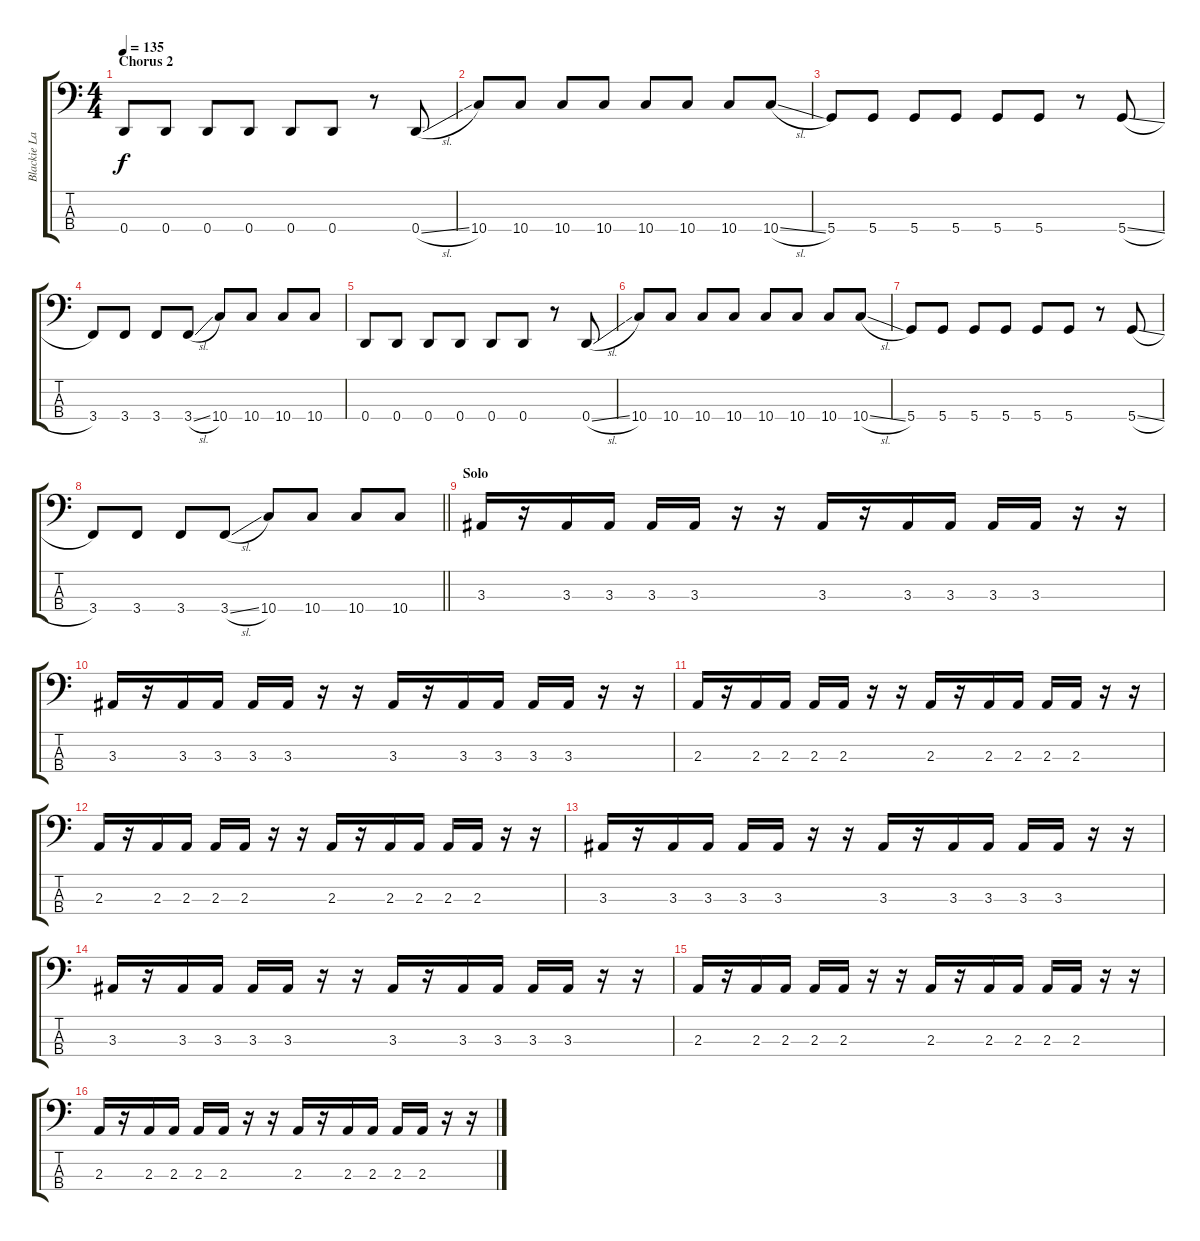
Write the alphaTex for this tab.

\track ("Blackie Lawless Bass" "Blackie La") {instrument electricbasspick}
\staff {score tabs}
\tuning (F2 C2 G1 D1) {hide}
\ts (4 4)
\section ("" "Chorus 2")
\tempo 135
\clef f4
\ks c
0.4.8{dy f} 0.4.8 0.4.8 0.4.8 0.4.8 0.4.8 r.8 0.4{sl}.8 |
10.4.8 10.4.8 10.4.8 10.4.8 10.4.8 10.4.8 10.4.8 10.4{sl}.8 |
5.4.8 5.4.8 5.4.8 5.4.8 5.4.8 5.4.8 r.8 5.4{sl}.8 |
3.4.8 3.4.8 3.4.8 3.4{sl}.8 10.4.8 10.4.8 10.4.8 10.4.8 |
0.4.8 0.4.8 0.4.8 0.4.8 0.4.8 0.4.8 r.8 0.4{sl}.8 |
10.4.8 10.4.8 10.4.8 10.4.8 10.4.8 10.4.8 10.4.8 10.4{sl}.8 |
5.4.8 5.4.8 5.4.8 5.4.8 5.4.8 5.4.8 r.8 5.4{sl}.8 |
\barLineRight lightlight
3.4.8 3.4.8 3.4.8 3.4{sl}.8 10.4.8 10.4.8 10.4.8 10.4.8 |
\section ("" "Solo")
3.3.16 r.16 3.3.16 3.3.16 3.3.16 3.3.16 r.16 r.16 3.3.16 r.16 3.3.16 3.3.16 3.3.16 3.3.16 r.16 r.16 |
3.3.16 r.16 3.3.16 3.3.16 3.3.16 3.3.16 r.16 r.16 3.3.16 r.16 3.3.16 3.3.16 3.3.16 3.3.16 r.16 r.16 |
2.3.16 r.16 2.3.16 2.3.16 2.3.16 2.3.16 r.16 r.16 2.3.16 r.16 2.3.16 2.3.16 2.3.16 2.3.16 r.16 r.16 |
2.3.16 r.16 2.3.16 2.3.16 2.3.16 2.3.16 r.16 r.16 2.3.16 r.16 2.3.16 2.3.16 2.3.16 2.3.16 r.16 r.16 |
3.3.16 r.16 3.3.16 3.3.16 3.3.16 3.3.16 r.16 r.16 3.3.16 r.16 3.3.16 3.3.16 3.3.16 3.3.16 r.16 r.16 |
3.3.16 r.16 3.3.16 3.3.16 3.3.16 3.3.16 r.16 r.16 3.3.16 r.16 3.3.16 3.3.16 3.3.16 3.3.16 r.16 r.16 |
2.3.16 r.16 2.3.16 2.3.16 2.3.16 2.3.16 r.16 r.16 2.3.16 r.16 2.3.16 2.3.16 2.3.16 2.3.16 r.16 r.16 |
2.3.16 r.16 2.3.16 2.3.16 2.3.16 2.3.16 r.16 r.16 2.3.16 r.16 2.3.16 2.3.16 2.3.16 2.3.16 r.16 r.16
